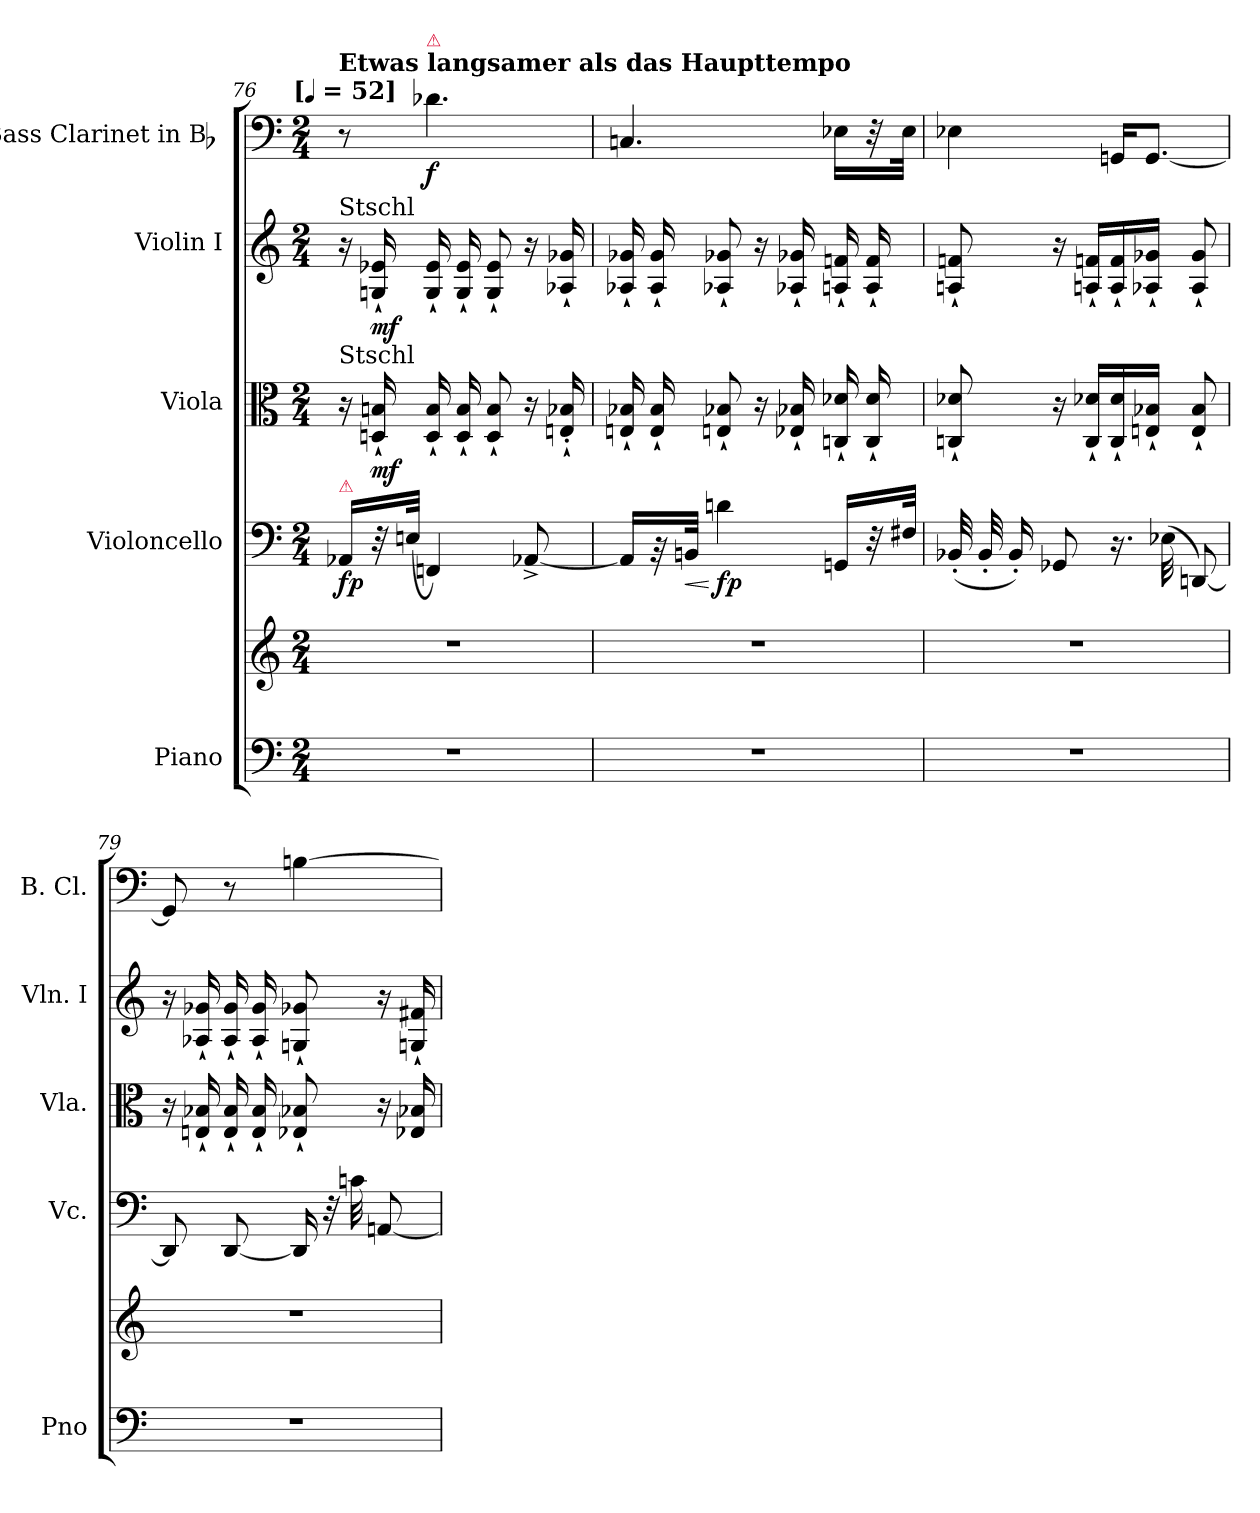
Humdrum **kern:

**kern	**kern	**kern	**dynam	**kern	**dynam	**kern	**dynam	**kern	**dynam
*part5	*part5	*part4	*part4	*part3	*part3	*part2	*part2	*part1	*part1
*staff6	*staff5	*staff4	*staff4	*staff3	*staff3	*staff2	*staff2	*staff1	*staff1
*I"Piano	*	*I"Violoncello	*	*I"Viola	*	*I"Violin I	*	*I"Bass Clarinet in Bb [C]	*
*I'Pno	*	*I'Vc.	*	*I'Vla.	*	*I'Vln. I	*	*I'B. Cl.	*
*clefF4	*clefG2	*clefF4	*	*clefC3	*	*clefG2	*	*clefF4	*
*k[]	*k[]	*k[]	*	*k[]	*	*k[]	*	*k[]	*
*C:	*C:	*C:	*	*C:	*	*C:	*	*C:	*
!!LO:TX:omd:t=[[quarter] = 52]
*M2/4	*M2/4	*M2/4	*	*M2/4	*	*M2/4	*	*M2/4	*
*MM52	*MM52	*MM52	*	*MM52	*	*MM52	*	*MM52	*
=76	=76	=76	=76	=76	=76	=76	=76	=76	=76
!	!	!	!	!	!	!	!	!LO:TX:a:B:t=Etwas langsamer als das Haupttempo	!
!	!	!	!	!	!	!LO:TX:a:t=Stschl	!	!	!
!	!	!	!	!LO:TX:a:t=Stschl	!	!	!	!	!
!	!	!LO:TX:a:color=crimson:t=⚠	!	!	!	!	!	!	!
2r	2r	16AA-XLL	fp	16r	.	16r	.	8r	.
.	.	32r	.	16Dn`> 16Bn`>	mf	16Gn`> 16e-X`>	mf	.	.
.	.	(32EnJJk	.	.	.	.	.	.	.
!	!	!	!	!	!	!	!	!LO:TX:a:color=crimson:t=⚠	!
.	.	4FFn)	.	16D`> 16B`>	.	16G`> 16e-`>	.	4.d-X	f
.	.	.	.	16D`> 16B`>	.	16G`> 16e-`>	.	.	.
.	.	.	.	8D` 8B`	.	8G`> 8e-`>	.	.	.
.	.	[8AA-X^	.	16r	.	16r	.	.	.
.	.	.	.	16En'`> 16B-X'`>	.	16A-X`> 16g-X`>	.	.	.
=77	=77	=77	=77	=77	=77	=77	=77	=77	=77
2r	2r	16AA-LL]	.	16En` 16B-X`	.	16A-X`> 16g-X`>	.	4.Cn	.
.	.	32r	.	16E` 16B-`	.	16A-`> 16g-`>	.	.	.
!	!	!	!LO:HP:b	!	!	!	!	!	!
.	.	32BBnJJk	<	.	.	.	.	.	.
.	.	4dn	[ fp	8En` 8B-X`	.	8A-X`> 8g-X`>	.	.	.
.	.	.	.	16r	.	16r	.	.	.
.	.	.	.	16E-X` 16B-X`	.	16A-X`> 16g-X`>	.	.	.
.	.	16GGnLL	.	16Cn` 16d-X`	.	16An`> 16fn`>	.	16E-XLL	.
.	.	32r	.	16C` 16d-`	.	16A`> 16f`>	.	32r	.
.	.	32F#XJJk	.	.	.	.	.	32E-JJk	.
=78	=78	=78	=78	=78	=78	=78	=78	=78	=78
2r	2r	(32BB-X'	.	8Cn` 8d-X`	.	8An`> 8fn`>	.	4E-X	.
.	.	32BB-'	.	.	.	.	.	.	.
.	.	16BB-')	.	.	.	.	.	.	.
.	.	8GG-X	.	16r	.	16r	.	.	.
.	.	.	.	16C` 16d-X`LL	.	16An`> 16fn`>LL	.	.	.
.	.	16.r	.	16C` 16d-`	.	16A`> 16f`>	.	16GGnKL	.
.	.	.	.	16En` 16B-X`JJ	.	16A-X`> 16g-X`>JJ	.	[8.GGJ	.
.	.	(32E-X	.	.	.	.	.	.	.
.	.	[8DDn)	.	8E` 8B-`	.	8A-`> 8g-`>	.	.	.
=79	=79	=79	=79	=79	=79	=79	=79	=79	=79
2r	2r	8DD]	.	16r	.	16r	.	8GG]	.
.	.	.	.	16En` 16B-X`	.	16A-X`> 16g-X`>	.	.	.
.	.	[8DD	.	16E` 16B-`	.	16A-`> 16g-`>	.	8r	.
.	.	.	.	16E` 16B-`	.	16A-`> 16g-`>	.	.	.
.	.	16DD]	.	8E-X` 8B-X`	.	8Gn`> 8g-X`>	.	[4Bn	.
.	.	32r	.	.	.	.	.	.	.
.	.	32cn	.	.	.	.	.	.	.
.	.	[8AAn	.	16r	.	16r	.	.	.
.	.	.	.	16E-X 16B-X	.	16Gn`> 16f#X`>	.	.	.
=	=	=	=	=	=	=	=	=	=
*-	*-	*-	*-	*-	*-	*-	*-	*-	*-
